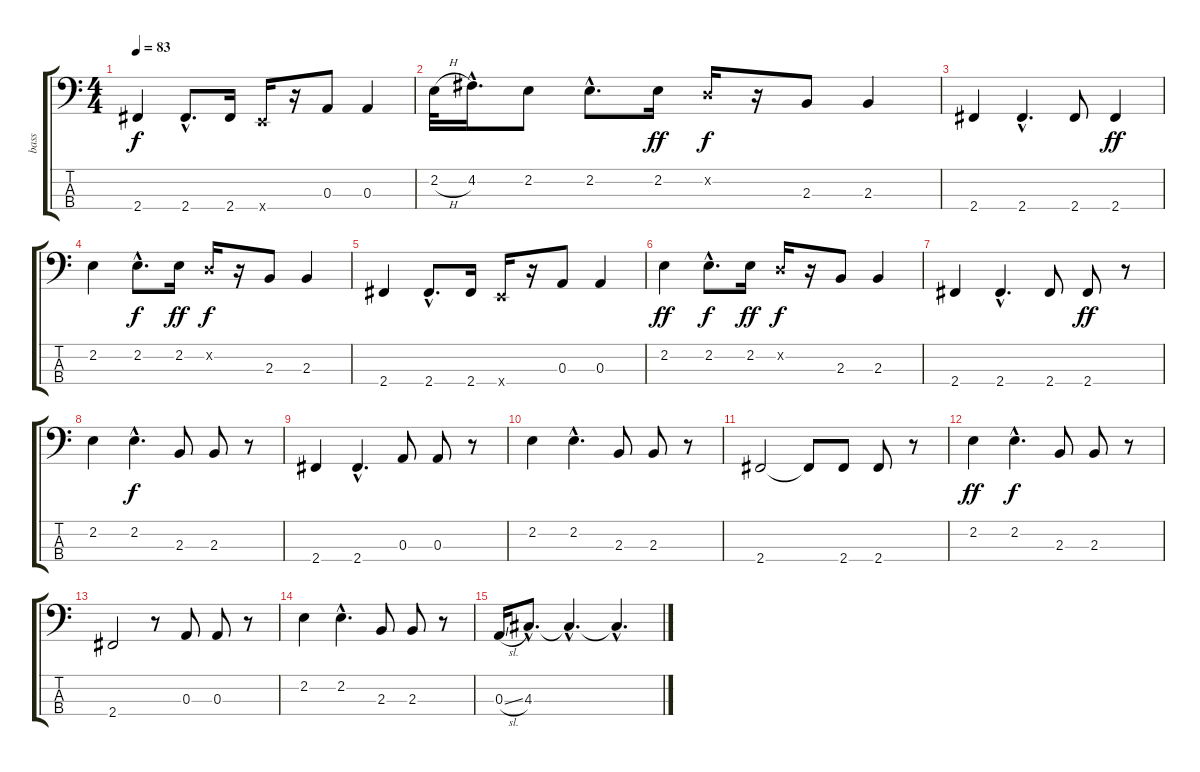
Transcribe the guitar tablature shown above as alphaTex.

\track ("bass" "bass") {instrument acousticguitarnylon}
\staff {score tabs}
\tuning (G2 D2 A1 E1) {hide}
\ts (4 4)
\tempo 83
\clef f4
\ks c
2.4.4{dy f} 2.4{hac}.8{d} 2.4.16 0.4{x}.16 r.16 0.3.8 0.3.4 |
2.2{h}.32 4.2{hac}.16{d} 2.2.8 2.2{hac}.8{d} 2.2.16{dy ff} 0.2{x}.16{dy f} r.16 2.3.8 2.3.4 |
2.4.4 2.4{hac}.4{d} 2.4.8 2.4.4{dy ff} |
2.2.4 2.2{hac}.8{d dy f} 2.2.16{dy ff} 0.2{x}.16{dy f} r.16 2.3.8 2.3.4 |
2.4.4 2.4{hac}.8{d} 2.4.16 0.4{x}.16 r.16 0.3.8 0.3.4 |
2.2.4{dy ff} 2.2{hac}.8{d dy f} 2.2.16{dy ff} 0.2{x}.16{dy f} r.16 2.3.8 2.3.4 |
2.4.4 2.4{hac}.4{d} 2.4.8 2.4.8{dy ff} r.8 |
2.2.4 2.2{hac}.4{d dy f} 2.3.8 2.3.8 r.8 |
2.4.4 2.4{hac}.4{d} 0.3.8 0.3.8 r.8 |
2.2.4 2.2{hac}.4{d} 2.3.8 2.3.8 r.8 |
2.4.2 2.4{t}.8 2.4.8 2.4.8 r.8 |
2.2.4{dy ff} 2.2{hac}.4{d dy f} 2.3.8 2.3.8 r.8 |
2.4.2 r.8 0.3.8 0.3.8 r.8 |
2.2.4 2.2{hac}.4{d} 2.3.8 2.3.8 r.8 |
0.3{sl}.16 4.3{hac}.8{d} 4.3{hac t}.4{d} 4.3{hac t}.4{d}
